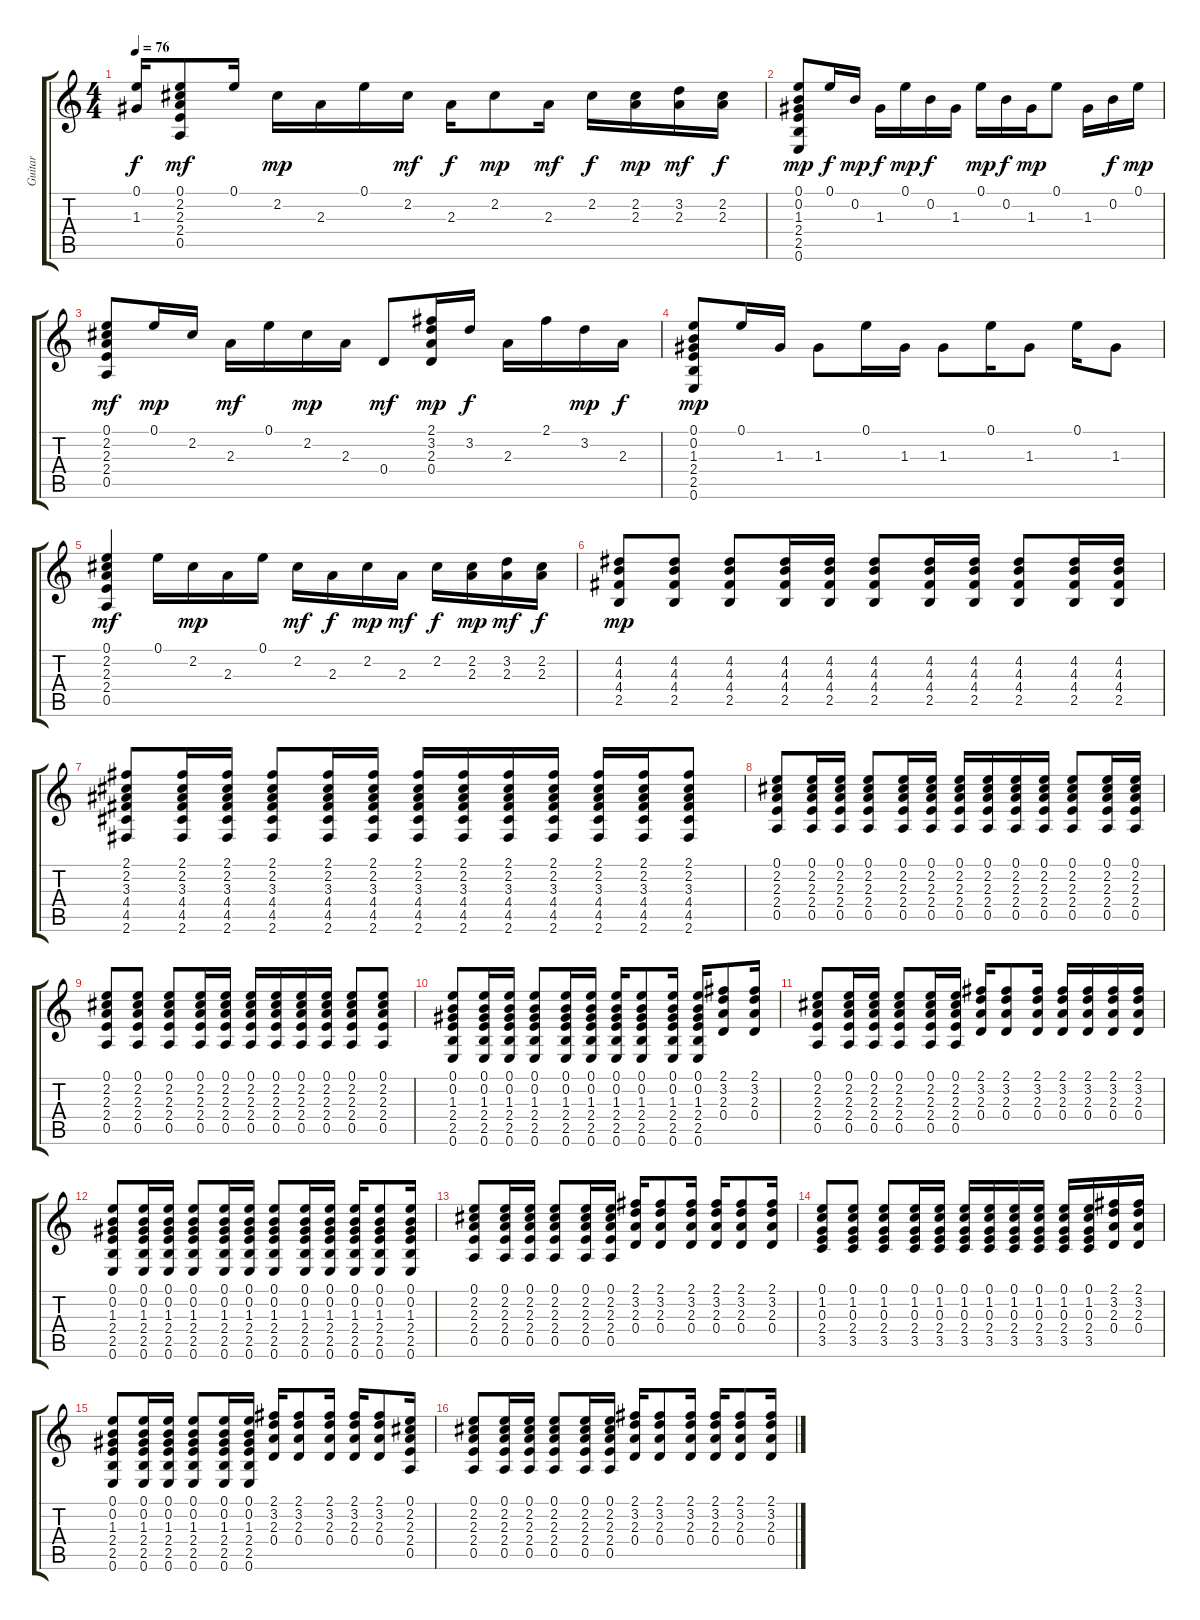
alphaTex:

\track ("Guitar" "Guitar") {instrument acousticguitarsteel}
\staff {score tabs}
\tuning (E4 B3 G3 D3 A2 E2) {hide}
\ts (4 4)
\tempo 76
\clef g2
\ks c
(0.1{t} 1.3{t}).16{dy f} (0.1 2.2 2.3 2.4 0.5).8{dy mf} 0.1.16 2.2.16{dy mp} 2.3.16 0.1.16 2.2.16{dy mf} 2.3.16{dy f} 2.2.8{dy mp} 2.3.16{dy mf} 2.2.16{dy f} (2.2 2.3).16{dy mp} (3.2 2.3).16{dy mf} (2.2 2.3).16{dy f} |
(0.1 0.2 1.3 2.4 2.5 0.6).8{dy mp} 0.1.16{dy f} 0.2.16{dy mp} 1.3.16{dy f} 0.1.16{dy mp} 0.2.16{dy f} 1.3.16 0.1.16{dy mp} 0.2.16{dy f} 1.3.16{dy mp} 0.1.8 1.3.16 0.2.16{dy f} 0.1.16{dy mp} |
(0.1 2.2 2.3 2.4 0.5).8{dy mf} 0.1.16{dy mp} 2.2.16 2.3.16{dy mf} 0.1.16 2.2.16{dy mp} 2.3.16 0.4.8{dy mf} (2.1 3.2 2.3 0.4).16{dy mp} 3.2.16{dy f} 2.3.16 2.1.16 3.2.16{dy mp} 2.3.16{dy f} |
(0.1 0.2 1.3 2.4 2.5 0.6).8{dy mp} 0.1.16 1.3.16 1.3.8 0.1.16 1.3.16 1.3.8 0.1.16 1.3.8 0.1.16 1.3.8 |
(0.1 2.2 2.3 2.4 0.5).4{dy mf} 0.1.16 2.2.16{dy mp} 2.3.16 0.1.16 2.2.16{dy mf} 2.3.16{dy f} 2.2.16{dy mp} 2.3.16{dy mf} 2.2.16{dy f} (2.2 2.3).16{dy mp} (3.2 2.3).16{dy mf} (2.2 2.3).16{dy f} |
(4.2 4.3 4.4 2.5).8{dy mp} (4.2 4.3 4.4 2.5).8 (4.2 4.3 4.4 2.5).8 (4.2 4.3 4.4 2.5).16 (4.2 4.3 4.4 2.5).16 (4.2 4.3 4.4 2.5).8 (4.2 4.3 4.4 2.5).16 (4.2 4.3 4.4 2.5).16 (4.2 4.3 4.4 2.5).8 (4.2 4.3 4.4 2.5).16 (4.2 4.3 4.4 2.5).16 |
(2.1 2.2 3.3 4.4 4.5 2.6).8 (2.1 2.2 3.3 4.4 4.5 2.6).16 (2.1 2.2 3.3 4.4 4.5 2.6).16 (2.1 2.2 3.3 4.4 4.5 2.6).8 (2.1 2.2 3.3 4.4 4.5 2.6).16 (2.1 2.2 3.3 4.4 4.5 2.6).16 (2.1 2.2 3.3 4.4 4.5 2.6).16 (2.1 2.2 3.3 4.4 4.5 2.6).16 (2.1 2.2 3.3 4.4 4.5 2.6).16 (2.1 2.2 3.3 4.4 4.5 2.6).16 (2.1 2.2 3.3 4.4 4.5 2.6).16 (2.1 2.2 3.3 4.4 4.5 2.6).16 (2.1 2.2 3.3 4.4 4.5 2.6).8 |
(0.1 2.2 2.3 2.4 0.5).8 (0.1 2.2 2.3 2.4 0.5).16 (0.1 2.2 2.3 2.4 0.5).16 (0.1 2.2 2.3 2.4 0.5).8 (0.1 2.2 2.3 2.4 0.5).16 (0.1 2.2 2.3 2.4 0.5).16 (0.1 2.2 2.3 2.4 0.5).16 (0.1 2.2 2.3 2.4 0.5).16 (0.1 2.2 2.3 2.4 0.5).16 (0.1 2.2 2.3 2.4 0.5).16 (0.1 2.2 2.3 2.4 0.5).8 (0.1 2.2 2.3 2.4 0.5).16 (0.1 2.2 2.3 2.4 0.5).16 |
(0.1 2.2 2.3 2.4 0.5).8 (0.1 2.2 2.3 2.4 0.5).8 (0.1 2.2 2.3 2.4 0.5).8 (0.1 2.2 2.3 2.4 0.5).16 (0.1 2.2 2.3 2.4 0.5).16 (0.1 2.2 2.3 2.4 0.5).16 (0.1 2.2 2.3 2.4 0.5).16 (0.1 2.2 2.3 2.4 0.5).16 (0.1 2.2 2.3 2.4 0.5).16 (0.1 2.2 2.3 2.4 0.5).8 (0.1 2.2 2.3 2.4 0.5).8 |
(0.1 0.2 1.3 2.4 2.5 0.6).8 (0.1 0.2 1.3 2.4 2.5 0.6).16 (0.1 0.2 1.3 2.4 2.5 0.6).16 (0.1 0.2 1.3 2.4 2.5 0.6).8 (0.1 0.2 1.3 2.4 2.5 0.6).16 (0.1 0.2 1.3 2.4 2.5 0.6).16 (0.1 0.2 1.3 2.4 2.5 0.6).16 (0.1 0.2 1.3 2.4 2.5 0.6).8 (0.1 0.2 1.3 2.4 2.5 0.6).16 (0.1 0.2 1.3 2.4 2.5 0.6).16 (2.1 3.2 2.3 0.4).8 (2.1 3.2 2.3 0.4).16 |
(0.1 2.2 2.3 2.4 0.5).8 (0.1 2.2 2.3 2.4 0.5).16 (0.1 2.2 2.3 2.4 0.5).16 (0.1 2.2 2.3 2.4 0.5).8 (0.1 2.2 2.3 2.4 0.5).16 (0.1 2.2 2.3 2.4 0.5).16 (2.1 3.2 2.3 0.4).16 (2.1 3.2 2.3 0.4).8 (2.1 3.2 2.3 0.4).16 (2.1 3.2 2.3 0.4).16 (2.1 3.2 2.3 0.4).16 (2.1 3.2 2.3 0.4).16 (2.1 3.2 2.3 0.4).16 |
(0.1 0.2 1.3 2.4 2.5 0.6).8 (0.1 0.2 1.3 2.4 2.5 0.6).16 (0.1 0.2 1.3 2.4 2.5 0.6).16 (0.1 0.2 1.3 2.4 2.5 0.6).8 (0.1 0.2 1.3 2.4 2.5 0.6).16 (0.1 0.2 1.3 2.4 2.5 0.6).16 (0.1 0.2 1.3 2.4 2.5 0.6).8 (0.1 0.2 1.3 2.4 2.5 0.6).16 (0.1 0.2 1.3 2.4 2.5 0.6).16 (0.1 0.2 1.3 2.4 2.5 0.6).16 (0.1 0.2 1.3 2.4 2.5 0.6).8 (0.1 0.2 1.3 2.4 2.5 0.6).16 |
(0.1 2.2 2.3 2.4 0.5).8 (0.1 2.2 2.3 2.4 0.5).16 (0.1 2.2 2.3 2.4 0.5).16 (0.1 2.2 2.3 2.4 0.5).8 (0.1 2.2 2.3 2.4 0.5).16 (0.1 2.2 2.3 2.4 0.5).16 (2.1 3.2 2.3 0.4).16 (2.1 3.2 2.3 0.4).8 (2.1 3.2 2.3 0.4).16 (2.1 3.2 2.3 0.4).16 (2.1 3.2 2.3 0.4).8 (2.1 3.2 2.3 0.4).16 |
(0.1 1.2 0.3 2.4 3.5).8 (0.1 1.2 0.3 2.4 3.5).8 (0.1 1.2 0.3 2.4 3.5).8 (0.1 1.2 0.3 2.4 3.5).16 (0.1 1.2 0.3 2.4 3.5).16 (0.1 1.2 0.3 2.4 3.5).16 (0.1 1.2 0.3 2.4 3.5).16 (0.1 1.2 0.3 2.4 3.5).16 (0.1 1.2 0.3 2.4 3.5).16 (0.1 1.2 0.3 2.4 3.5).16 (0.1 1.2 0.3 2.4 3.5).16 (2.1 3.2 2.3 0.4).16 (2.1 3.2 2.3 0.4).16 |
(0.1 0.2 1.3 2.4 2.5 0.6).8 (0.1 0.2 1.3 2.4 2.5 0.6).16 (0.1 0.2 1.3 2.4 2.5 0.6).16 (0.1 0.2 1.3 2.4 2.5 0.6).8 (0.1 0.2 1.3 2.4 2.5 0.6).16 (0.1 0.2 1.3 2.4 2.5 0.6).16 (2.1 3.2 2.3 0.4).16 (2.1 3.2 2.3 0.4).8 (2.1 3.2 2.3 0.4).16 (2.1 3.2 2.3 0.4).16 (2.1 3.2 2.3 0.4).8 (0.1 2.2 2.3 2.4 0.5).16 |
(0.1 2.2 2.3 2.4 0.5).8 (0.1 2.2 2.3 2.4 0.5).16 (0.1 2.2 2.3 2.4 0.5).16 (0.1 2.2 2.3 2.4 0.5).8 (0.1 2.2 2.3 2.4 0.5).16 (0.1 2.2 2.3 2.4 0.5).16 (2.1 3.2 2.3 0.4).16 (2.1 3.2 2.3 0.4).8 (2.1 3.2 2.3 0.4).16 (2.1 3.2 2.3 0.4).16 (2.1 3.2 2.3 0.4).8 (2.1 3.2 2.3 0.4).16
